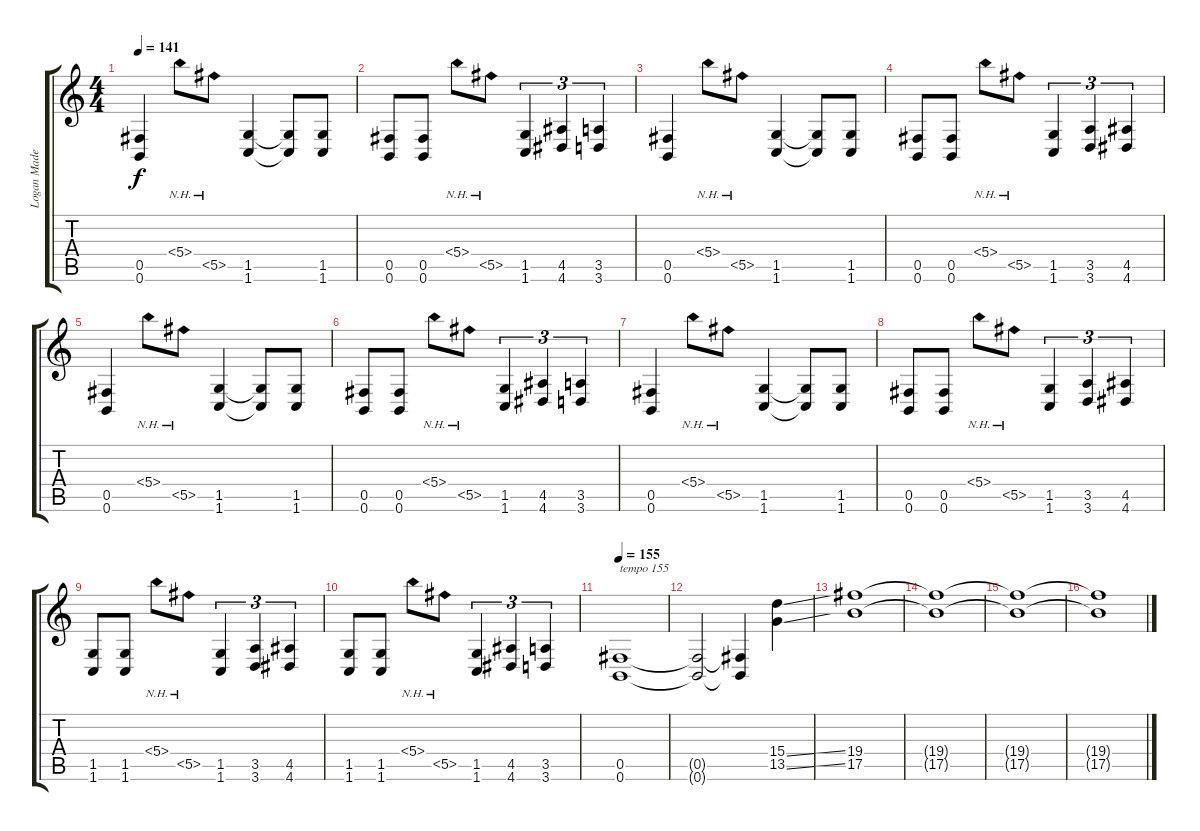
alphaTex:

\track ("Logan Mader" "Logan Made") {instrument overdrivenguitar}
\staff {score tabs}
\tuning (Db4 A3 E3 B2 Gb2 B1) {hide}
\ts (4 4)
\tempo 141
\clef g2
\ks c
(0.5 0.6).4{dy f} 5.4{nh}.8 5.5{nh}.8 (1.5 1.6).4 (1.5{t} 1.6{t}).8 (1.5 1.6).8 |
(0.5 0.6).8 (0.5 0.6).8 5.4{nh}.8 5.5{nh}.8 (1.5 1.6).4{tu (3 2)} (4.5 4.6).4{tu (3 2)} (3.5 3.6).4{tu (3 2)} |
(0.5 0.6).4 5.4{nh}.8 5.5{nh}.8 (1.5 1.6).4 (1.5{t} 1.6{t}).8 (1.5 1.6).8 |
(0.5 0.6).8 (0.5 0.6).8 5.4{nh}.8 5.5{nh}.8 (1.5 1.6).4{tu (3 2)} (3.5 3.6).4{tu (3 2)} (4.5 4.6).4{tu (3 2)} |
(0.5 0.6).4 5.4{nh}.8 5.5{nh}.8 (1.5 1.6).4 (1.5{t} 1.6{t}).8 (1.5 1.6).8 |
(0.5 0.6).8 (0.5 0.6).8 5.4{nh}.8 5.5{nh}.8 (1.5 1.6).4{tu (3 2)} (4.5 4.6).4{tu (3 2)} (3.5 3.6).4{tu (3 2)} |
(0.5 0.6).4 5.4{nh}.8 5.5{nh}.8 (1.5 1.6).4 (1.5{t} 1.6{t}).8 (1.5 1.6).8 |
(0.5 0.6).8 (0.5 0.6).8 5.4{nh}.8 5.5{nh}.8 (1.5 1.6).4{tu (3 2)} (3.5 3.6).4{tu (3 2)} (4.5 4.6).4{tu (3 2)} |
(1.5 1.6).8 (1.5 1.6).8 5.4{nh}.8 5.5{nh}.8 (1.5 1.6).4{tu (3 2)} (3.5 3.6).4{tu (3 2)} (4.5 4.6).4{tu (3 2)} |
(1.5 1.6).8 (1.5 1.6).8 5.4{nh}.8 5.5{nh}.8 (1.5 1.6).4{tu (3 2)} (4.5 4.6).4{tu (3 2)} (3.5 3.6).4{tu (3 2)} |
\tempo 155
(0.5 0.6).1{txt "tempo 155"} |
(0.5{t} 0.6{t}).2 (0.5{t} 0.6{t}).4 (15.4{ss} 13.5{ss}).4 |
(19.4 17.5).1{volume 9} |
(19.4{t} 17.5{t}).1{volume 6} |
(19.4{t} 17.5{t}).1 |
(19.4{t} 17.5{t}).1{volume 0}
